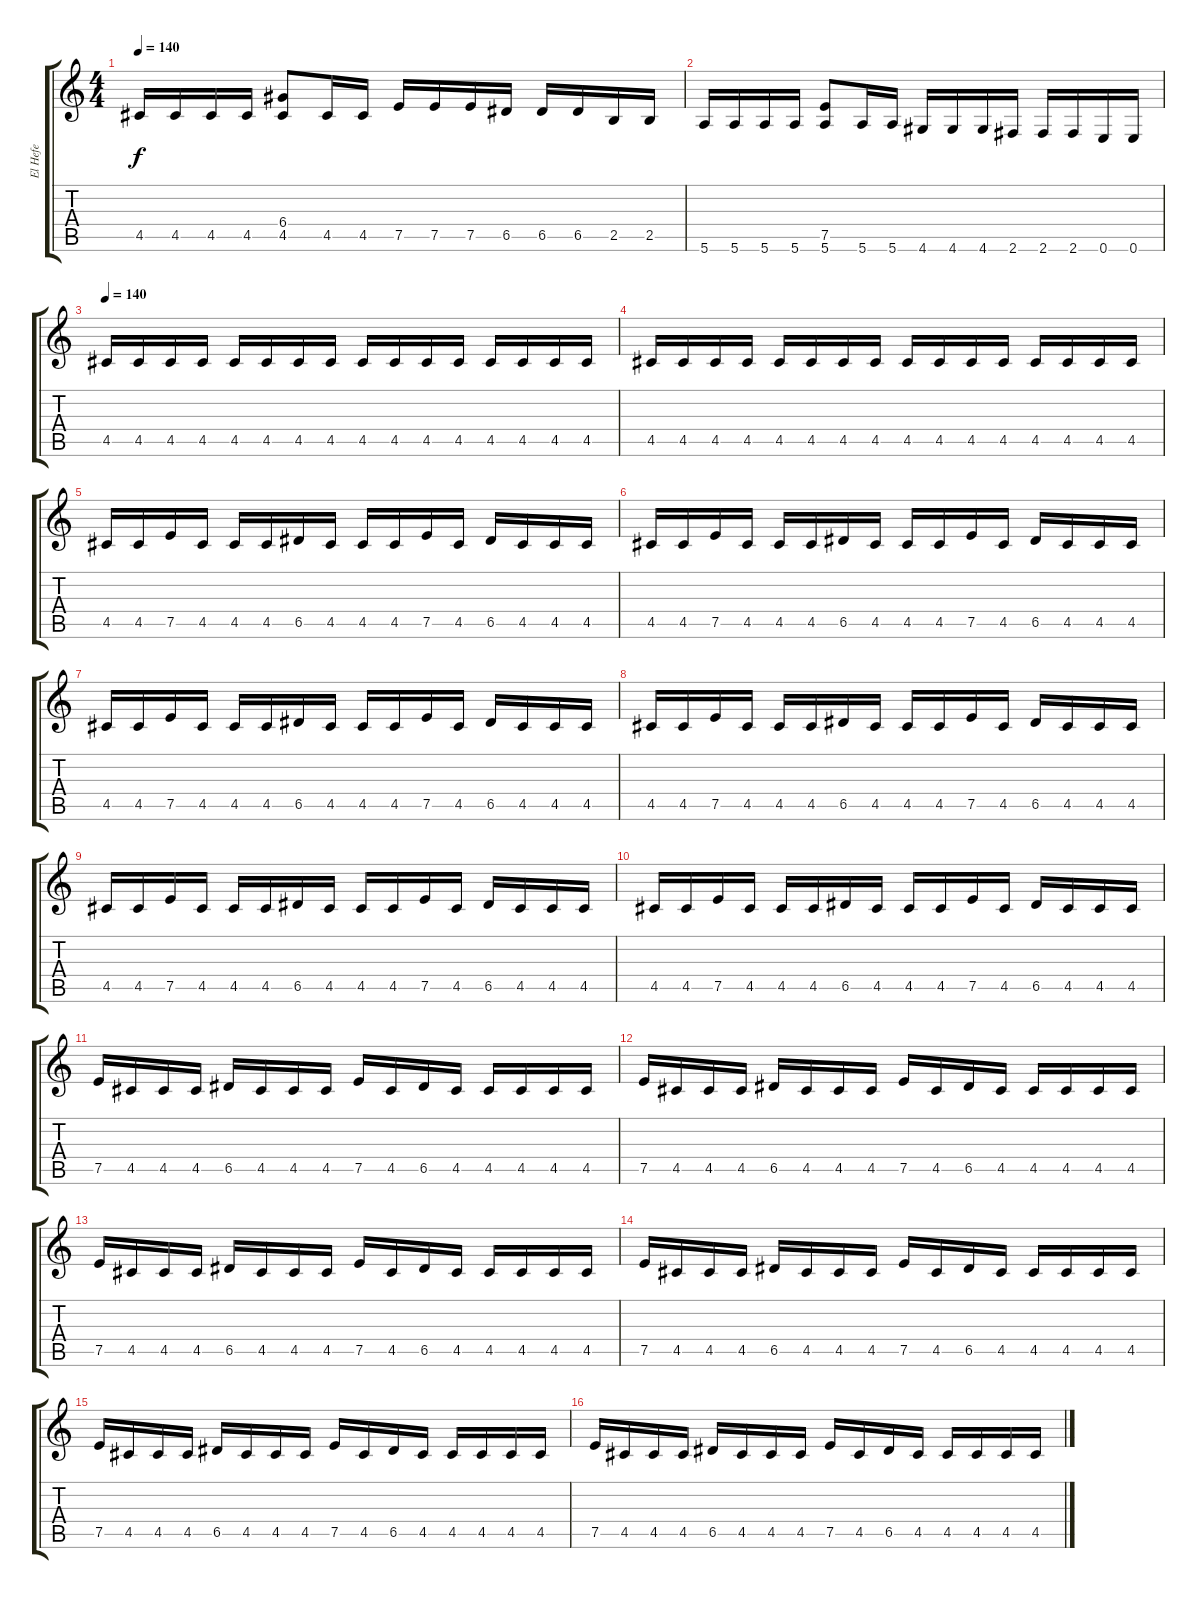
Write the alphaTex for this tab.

\track ("El Hefe" "El Hefe") {instrument electricguitarmuted}
\staff {score tabs}
\tuning (E4 B3 G3 D3 A2 E2) {hide}
\ts (4 4)
\tempo 140
\clef g2
\ks c
4.5.16{dy f instrument electricguitarmuted} 4.5.16 4.5.16 4.5.16 (6.4 4.5).8{instrument distortionguitar} 4.5.16{instrument electricguitarmuted} 4.5.16 7.5.16 7.5.16 7.5.16 6.5.16 6.5.16 6.5.16 2.5.16 2.5.16 |
5.6.16{instrument electricguitarmuted} 5.6.16 5.6.16 5.6.16 (7.5 5.6).8{instrument distortionguitar} 5.6.16{instrument electricguitarmuted} 5.6.16 4.6.16 4.6.16 4.6.16 2.6.16 2.6.16 2.6.16 0.6.16 0.6.16 |
\tempo 140
4.5.16{volume 16} 4.5.16 4.5.16 4.5.16 4.5.16 4.5.16 4.5.16 4.5.16 4.5.16 4.5.16 4.5.16 4.5.16 4.5.16 4.5.16 4.5.16 4.5.16 |
4.5.16 4.5.16 4.5.16 4.5.16 4.5.16 4.5.16 4.5.16 4.5.16 4.5.16 4.5.16 4.5.16 4.5.16 4.5.16 4.5.16 4.5.16 4.5.16 |
4.5.16 4.5.16 7.5.16 4.5.16 4.5.16 4.5.16 6.5.16 4.5.16 4.5.16 4.5.16 7.5.16 4.5.16 6.5.16 4.5.16 4.5.16 4.5.16 |
4.5.16 4.5.16 7.5.16 4.5.16 4.5.16 4.5.16 6.5.16 4.5.16 4.5.16 4.5.16 7.5.16 4.5.16 6.5.16 4.5.16 4.5.16 4.5.16 |
4.5.16 4.5.16 7.5.16 4.5.16 4.5.16 4.5.16 6.5.16 4.5.16 4.5.16 4.5.16 7.5.16 4.5.16 6.5.16 4.5.16 4.5.16 4.5.16 |
4.5.16 4.5.16 7.5.16 4.5.16 4.5.16 4.5.16 6.5.16 4.5.16 4.5.16 4.5.16 7.5.16 4.5.16 6.5.16 4.5.16 4.5.16 4.5.16 |
4.5.16 4.5.16 7.5.16 4.5.16 4.5.16 4.5.16 6.5.16 4.5.16 4.5.16 4.5.16 7.5.16 4.5.16 6.5.16 4.5.16 4.5.16 4.5.16 |
4.5.16 4.5.16 7.5.16 4.5.16 4.5.16 4.5.16 6.5.16 4.5.16 4.5.16 4.5.16 7.5.16 4.5.16 6.5.16 4.5.16 4.5.16 4.5.16 |
7.5.16 4.5.16 4.5.16 4.5.16 6.5.16 4.5.16 4.5.16 4.5.16 7.5.16 4.5.16 6.5.16 4.5.16 4.5.16 4.5.16 4.5.16 4.5.16 |
7.5.16 4.5.16 4.5.16 4.5.16 6.5.16 4.5.16 4.5.16 4.5.16 7.5.16 4.5.16 6.5.16 4.5.16 4.5.16 4.5.16 4.5.16 4.5.16 |
7.5.16 4.5.16 4.5.16 4.5.16 6.5.16 4.5.16 4.5.16 4.5.16 7.5.16 4.5.16 6.5.16 4.5.16 4.5.16 4.5.16 4.5.16 4.5.16 |
7.5.16 4.5.16 4.5.16 4.5.16 6.5.16 4.5.16 4.5.16 4.5.16 7.5.16 4.5.16 6.5.16 4.5.16 4.5.16 4.5.16 4.5.16 4.5.16 |
7.5.16 4.5.16 4.5.16 4.5.16 6.5.16 4.5.16 4.5.16 4.5.16 7.5.16 4.5.16 6.5.16 4.5.16 4.5.16 4.5.16 4.5.16 4.5.16 |
7.5.16 4.5.16 4.5.16 4.5.16 6.5.16 4.5.16 4.5.16 4.5.16 7.5.16 4.5.16 6.5.16 4.5.16 4.5.16 4.5.16 4.5.16 4.5.16
